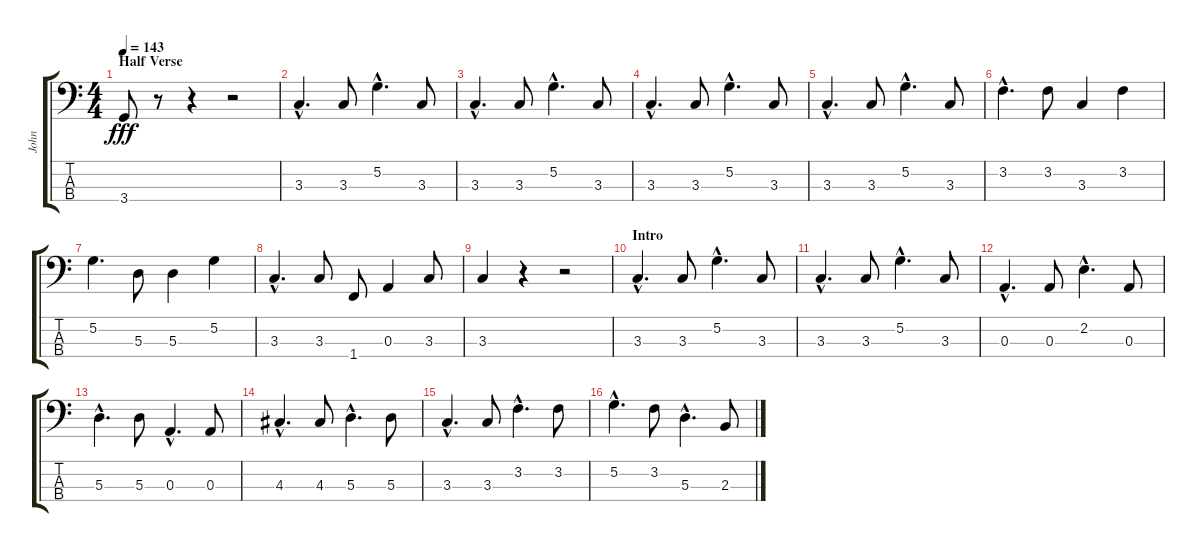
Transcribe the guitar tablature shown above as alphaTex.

\track ("John" "John") {instrument electricbassfinger}
\staff {score tabs}
\tuning (G2 D2 A1 E1) {hide}
\ts (4 4)
\section ("" "Half Verse")
\tempo 143
\clef f4
\ks c
3.4.8{dy fff} r.8 r.4 r.2 |
3.3{hac}.4{d} 3.3.8 5.2{hac}.4{d} 3.3.8 |
3.3{hac}.4{d} 3.3.8 5.2{hac}.4{d} 3.3.8 |
3.3{hac}.4{d} 3.3.8 5.2{hac}.4{d} 3.3.8 |
3.3{hac}.4{d} 3.3.8 5.2{hac}.4{d} 3.3.8 |
3.2{hac}.4{d} 3.2.8 3.3.4 3.2.4 |
5.2.4{d} 5.3.8 5.3.4 5.2.4 |
3.3{hac}.4{d} 3.3.8 1.4.8 0.3.4 3.3.8 |
3.3.4 r.4 r.2 |
\section ("" "Intro")
3.3{hac}.4{d} 3.3.8 5.2{hac}.4{d} 3.3.8 |
3.3{hac}.4{d} 3.3.8 5.2{hac}.4{d} 3.3.8 |
0.3{hac}.4{d} 0.3.8 2.2{hac}.4{d} 0.3.8 |
5.3{hac}.4{d} 5.3.8 0.3{hac}.4{d} 0.3.8 |
4.3{hac}.4{d} 4.3.8 5.3{hac}.4{d} 5.3.8 |
3.3{hac}.4{d} 3.3.8 3.2{hac}.4{d} 3.2.8 |
5.2{hac}.4{d} 3.2.8 5.3{hac}.4{d} 2.3.8
